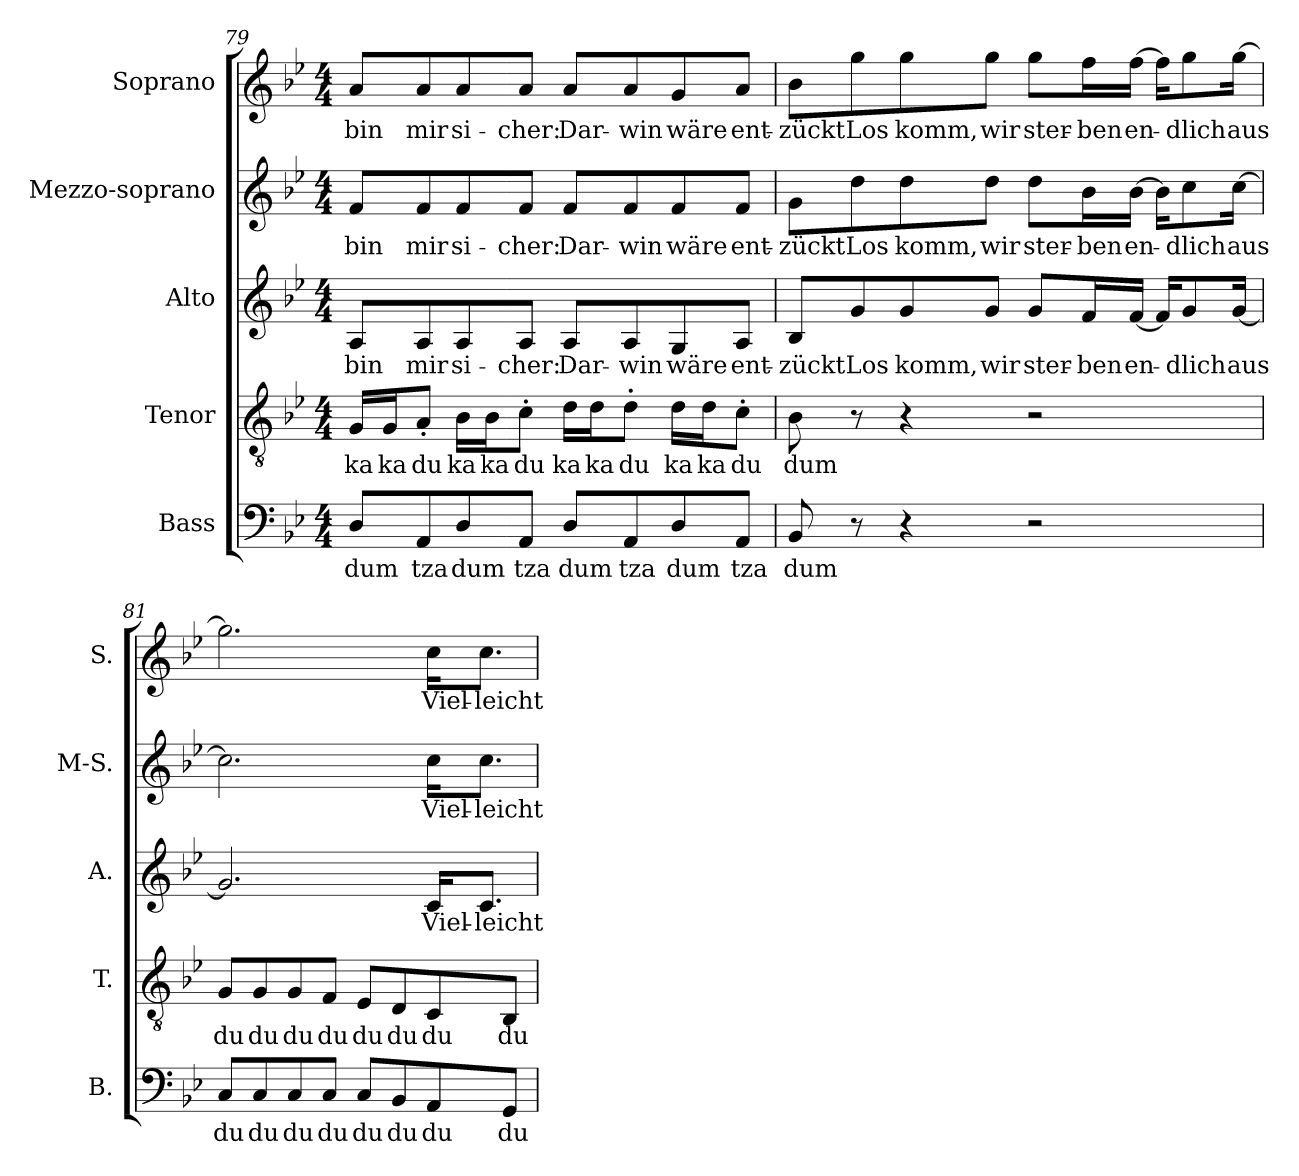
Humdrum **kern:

**kern	**text	**kern	**text	**kern	**text	**kern	**text	**kern	**text
*part5	*part5	*part4	*part4	*part3	*part3	*part2	*part2	*part1	*part1
*staff5	*staff5	*staff4	*staff4	*staff3	*staff3	*staff2	*staff2	*staff1	*staff1
*I"Bass	*	*I"Tenor	*	*I"Alto	*	*I"Mezzo-soprano	*	*I"Soprano	*
*I'B.	*	*I'T.	*	*I'A.	*	*I'M-S.	*	*I'S.	*
!!LO:LB:g=z
*clefF4	*	*clefGv2	*	*clefG2	*	*clefG2	*	*clefG2	*
*	*	*ITrd7c12	*	*	*	*	*	*	*
*k[b-e-]	*	*k[b-e-]	*	*k[b-e-]	*	*k[b-e-]	*	*k[b-e-]	*
*g:	*	*g:	*	*g:	*	*g:	*	*g:	*
*M4/4	*	*M4/4	*	*M4/4	*	*M4/4	*	*M4/4	*
=79	=79	=79	=79	=79	=79	=79	=79	=79	=79
!	!LO:LY:b:color=#000000	!	!	!	!	!	!	!	!
!	!	!	!LO:LY:b:color=#000000	!	!	!	!	!	!
!	!	!	!	!	!LO:LY:b:color=#000000	!	!	!	!
!	!	!	!	!	!	!	!LO:LY:b:color=#000000	!	!
!	!	!	!	!	!	!	!	!	!LO:LY:b:color=#000000
8Di/L	dum	16GGi/LL	ka	8Ai/L	bin	8fi/L	bin	8ai/L	bin
!	!	!	!LO:LY:b:color=#000000	!	!	!	!	!	!
.	.	16GGi/J	ka	.	.	.	.	.	.
!	!LO:LY:b:color=#000000	!	!	!	!	!	!	!	!
!	!	!	!LO:LY:b:color=#000000	!	!	!	!	!	!
!	!	!	!	!	!LO:LY:b:color=#000000	!	!	!	!
!	!	!	!	!	!	!	!LO:LY:b:color=#000000	!	!
!	!	!	!	!	!	!	!	!	!LO:LY:b:color=#000000
8AAi/	tza	8AA'i/J	du	8Ai/	mir	8fi/	mir	8ai/	mir
!	!LO:LY:b:color=#000000	!	!	!	!	!	!	!	!
!	!	!	!LO:LY:b:color=#000000	!	!	!	!	!	!
!	!	!	!	!	!LO:LY:b:color=#000000	!	!	!	!
!	!	!	!	!	!	!	!LO:LY:b:color=#000000	!	!
!	!	!	!	!	!	!	!	!	!LO:LY:b:color=#000000
8Di/	dum	16BB-i\LL	ka	8Ai/	si-	8fi/	si-	8ai/	si-
!	!	!	!LO:LY:b:color=#000000	!	!	!	!	!	!
.	.	16BB-i\J	ka	.	.	.	.	.	.
!	!LO:LY:b:color=#000000	!	!	!	!	!	!	!	!
!	!	!	!LO:LY:b:color=#000000	!	!	!	!	!	!
!	!	!	!	!	!LO:LY:b:color=#000000	!	!	!	!
!	!	!	!	!	!	!	!LO:LY:b:color=#000000	!	!
!	!	!	!	!	!	!	!	!	!LO:LY:b:color=#000000
8AAi/J	tza	8C'i\J	du	8Ai/J	-cher:	8fi/J	-cher:	8ai/J	-cher:
!	!LO:LY:b:color=#000000	!	!	!	!	!	!	!	!
!	!	!	!LO:LY:b:color=#000000	!	!	!	!	!	!
!	!	!	!	!	!LO:LY:b:color=#000000	!	!	!	!
!	!	!	!	!	!	!	!LO:LY:b:color=#000000	!	!
!	!	!	!	!	!	!	!	!	!LO:LY:b:color=#000000
8Di/L	dum	16Di\LL	ka	8Ai/L	Dar-	8fi/L	Dar-	8ai/L	Dar-
!	!	!	!LO:LY:b:color=#000000	!	!	!	!	!	!
.	.	16Di\J	ka	.	.	.	.	.	.
!	!LO:LY:b:color=#000000	!	!	!	!	!	!	!	!
!	!	!	!LO:LY:b:color=#000000	!	!	!	!	!	!
!	!	!	!	!	!LO:LY:b:color=#000000	!	!	!	!
!	!	!	!	!	!	!	!LO:LY:b:color=#000000	!	!
!	!	!	!	!	!	!	!	!	!LO:LY:b:color=#000000
8AAi/	tza	8D'i\J	du	8Ai/	-win	8fi/	-win	8ai/	-win
!	!LO:LY:b:color=#000000	!	!	!	!	!	!	!	!
!	!	!	!LO:LY:b:color=#000000	!	!	!	!	!	!
!	!	!	!	!	!LO:LY:b:color=#000000	!	!	!	!
!	!	!	!	!	!	!	!LO:LY:b:color=#000000	!	!
!	!	!	!	!	!	!	!	!	!LO:LY:b:color=#000000
8Di/	dum	16Di\LL	ka	8Gi/	wäre	8fi/	wäre	8gi/	wäre
!	!	!	!LO:LY:b:color=#000000	!	!	!	!	!	!
.	.	16Di\J	ka	.	.	.	.	.	.
!	!LO:LY:b:color=#000000	!	!	!	!	!	!	!	!
!	!	!	!LO:LY:b:color=#000000	!	!	!	!	!	!
!	!	!	!	!	!LO:LY:b:color=#000000	!	!	!	!
!	!	!	!	!	!	!	!LO:LY:b:color=#000000	!	!
!	!	!	!	!	!	!	!	!	!LO:LY:b:color=#000000
8AAi/J	tza	8C'i\J	du	8Ai/J	ent-	8fi/J	ent-	8ai/J	ent-
=80	=80	=80	=80	=80	=80	=80	=80	=80	=80
!	!LO:LY:b:color=#000000	!	!	!	!	!	!	!	!
!	!	!	!LO:LY:b:color=#000000	!	!	!	!	!	!
!	!	!	!	!	!LO:LY:b:color=#000000	!	!	!	!
!	!	!	!	!	!	!	!LO:LY:b:color=#000000	!	!
!	!	!	!	!	!	!	!	!	!LO:LY:b:color=#000000
8BB-i/	dum	8BB-i\	dum	8B-i/L	-zückt	8gi\L	-zückt	8b-i\L	-zückt
!	!	!	!	!	!LO:LY:b:color=#000000	!	!	!	!
!	!	!	!	!	!	!	!LO:LY:b:color=#000000	!	!
!	!	!	!	!	!	!	!	!	!LO:LY:b:color=#000000
8r	.	8r	.	8gi/	Los	8ddi\	Los	8ggi\	Los
!	!	!	!	!	!LO:LY:b:color=#000000	!	!	!	!
!	!	!	!	!	!	!	!LO:LY:b:color=#000000	!	!
!	!	!	!	!	!	!	!	!	!LO:LY:b:color=#000000
4r	.	4r	.	8gi/	komm,	8ddi\	komm,	8ggi\	komm,
!	!	!	!	!	!LO:LY:b:color=#000000	!	!	!	!
!	!	!	!	!	!	!	!LO:LY:b:color=#000000	!	!
!	!	!	!	!	!	!	!	!	!LO:LY:b:color=#000000
.	.	.	.	8gi/J	wir	8ddi\J	wir	8ggi\J	wir
!	!	!	!	!	!LO:LY:b:color=#000000	!	!	!	!
!	!	!	!	!	!	!	!LO:LY:b:color=#000000	!	!
!	!	!	!	!	!	!	!	!	!LO:LY:b:color=#000000
2r	.	2r	.	8gi/L	ster-	8ddi\L	ster-	8ggi\L	ster-
!	!	!	!	!	!LO:LY:b:color=#000000	!	!	!	!
!	!	!	!	!	!	!	!LO:LY:b:color=#000000	!	!
!	!	!	!	!	!	!	!	!	!LO:LY:b:color=#000000
.	.	.	.	16fi/L	-ben	16b-i\L	-ben	16ffi\L	-ben
!	!	!	!	!	!LO:LY:b:color=#000000	!	!	!	!
!	!	!	!	!	!	!	!LO:LY:b:color=#000000	!	!
!	!	!	!	!	!	!	!	!	!LO:LY:b:color=#000000
.	.	.	.	[16fi/JJ	en-	[16b-i\JJ	en-	[16ffi\JJ	en-
.	.	.	.	16fi/KL]	.	16b-i\KL]	.	16ffi\KL]	.
!	!	!	!	!	!LO:LY:b:color=#000000	!	!	!	!
!	!	!	!	!	!	!	!LO:LY:b:color=#000000	!	!
!	!	!	!	!	!	!	!	!	!LO:LY:b:color=#000000
.	.	.	.	8gi/	-dlich	8cci\	-dlich	8ggi\	-dlich
!	!	!	!	!	!LO:LY:b:color=#000000	!	!	!	!
!	!	!	!	!	!	!	!LO:LY:b:color=#000000	!	!
!	!	!	!	!	!	!	!	!	!LO:LY:b:color=#000000
.	.	.	.	[16gi/Jk	aus	[16cci\Jk	aus	[16ggi\Jk	aus
=81	=81	=81	=81	=81	=81	=81	=81	=81	=81
!	!LO:LY:b:color=#000000	!	!	!	!	!	!	!	!
!	!	!	!LO:LY:b:color=#000000	!	!	!	!	!	!
8Ci/L	du	8GGi/L	du	2.gi/]	.	2.cci\]	.	2.ggi\]	.
!	!LO:LY:b:color=#000000	!	!	!	!	!	!	!	!
!	!	!	!LO:LY:b:color=#000000	!	!	!	!	!	!
8Ci/	du	8GGi/	du	.	.	.	.	.	.
!	!LO:LY:b:color=#000000	!	!	!	!	!	!	!	!
!	!	!	!LO:LY:b:color=#000000	!	!	!	!	!	!
8Ci/	du	8GGi/	du	.	.	.	.	.	.
!	!LO:LY:b:color=#000000	!	!	!	!	!	!	!	!
!	!	!	!LO:LY:b:color=#000000	!	!	!	!	!	!
8Ci/J	du	8FFi/J	du	.	.	.	.	.	.
!	!LO:LY:b:color=#000000	!	!	!	!	!	!	!	!
!	!	!	!LO:LY:b:color=#000000	!	!	!	!	!	!
8Ci/L	du	8EE-i/L	du	.	.	.	.	.	.
!	!LO:LY:b:color=#000000	!	!	!	!	!	!	!	!
!	!	!	!LO:LY:b:color=#000000	!	!	!	!	!	!
8BB-i/	du	8DDi/	du	.	.	.	.	.	.
!	!LO:LY:b:color=#000000	!	!	!	!	!	!	!	!
!	!	!	!LO:LY:b:color=#000000	!	!	!	!	!	!
!	!	!	!	!	!LO:LY:b:color=#000000	!	!	!	!
!	!	!	!	!	!	!	!LO:LY:b:color=#000000	!	!
!	!	!	!	!	!	!	!	!	!LO:LY:b:color=#000000
8AAi/	du	8CCi/	du	16ci/KL	Viel-	16cci\KL	Viel-	16cci\KL	Viel-
!	!	!	!	!	!LO:LY:b:color=#000000	!	!	!	!
!	!	!	!	!	!	!	!LO:LY:b:color=#000000	!	!
!	!	!	!	!	!	!	!	!	!LO:LY:b:color=#000000
.	.	.	.	8.ci/J	-leicht	8.cci\J	-leicht	8.cci\J	-leicht
!	!LO:LY:b:color=#000000	!	!	!	!	!	!	!	!
!	!	!	!LO:LY:b:color=#000000	!	!	!	!	!	!
8GGi/J	du	8BBB-i/J	du	.	.	.	.	.	.
=	=	=	=	=	=	=	=	=	=
*-	*-	*-	*-	*-	*-	*-	*-	*-	*-
